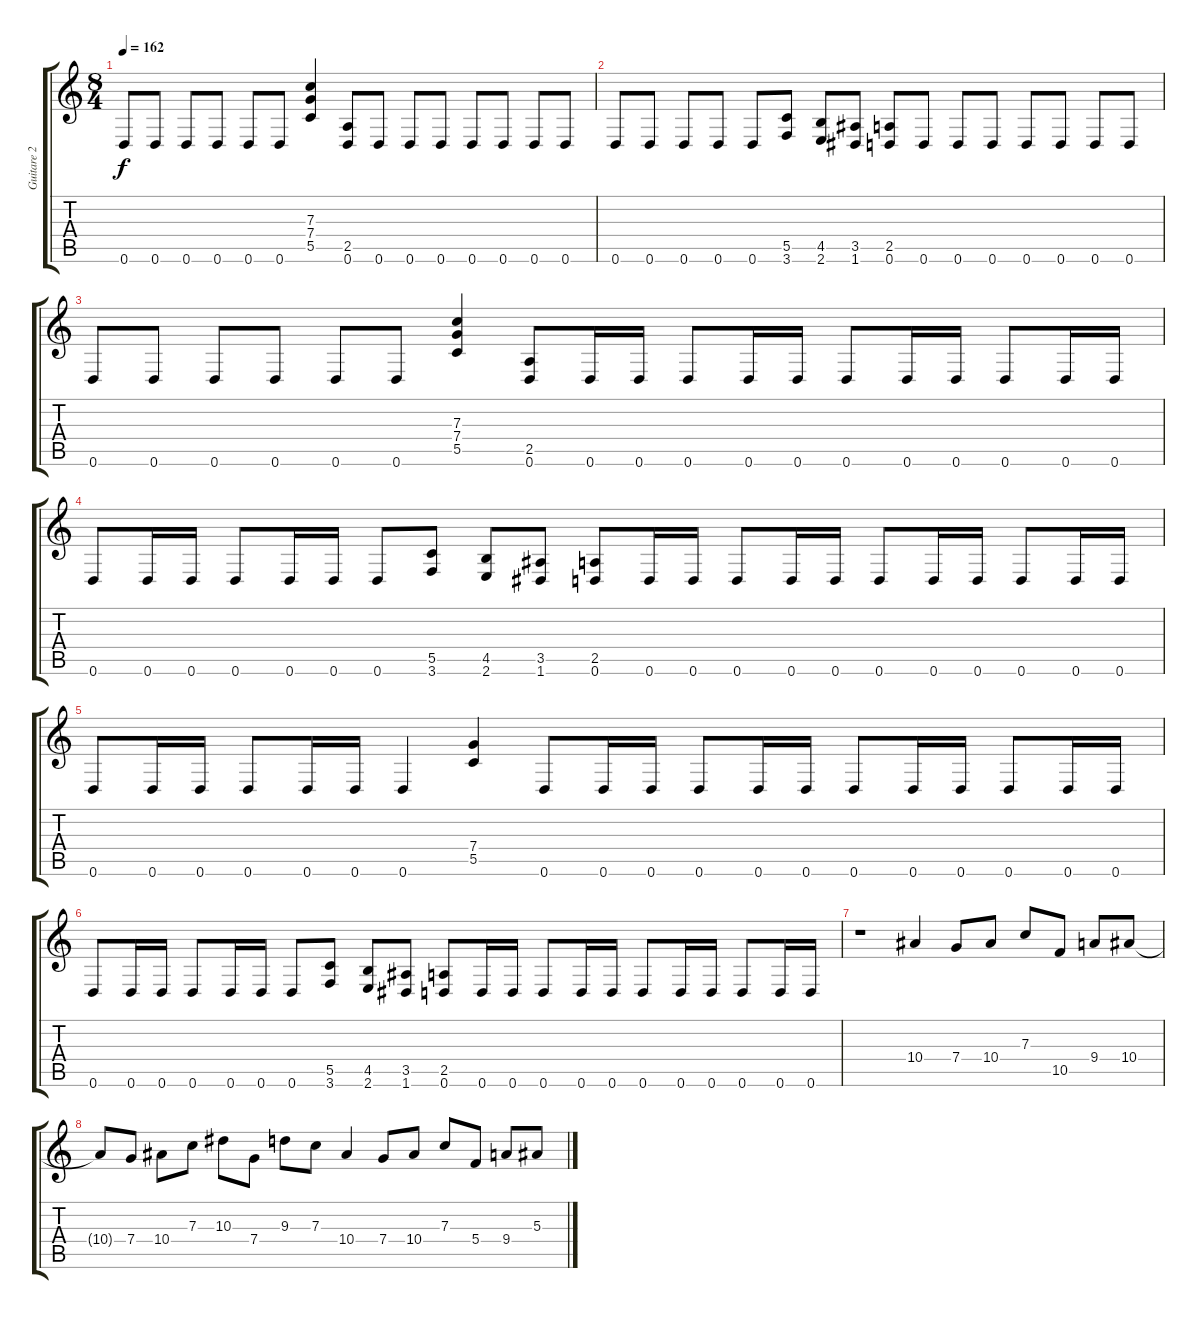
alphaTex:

\track ("Guitare 2 (melodie aigue)" "Guitare 2 ") {instrument distortionguitar}
\staff {score tabs}
\tuning (D4 A3 F3 C3 G2 D2) {hide}
\ts (8 4)
\tempo 162
\clef g2
\ks c
0.6.8{dy f} 0.6.8 0.6.8 0.6.8 0.6.8 0.6.8 (7.3 7.4 5.5).4 (2.5 0.6).8 0.6.8 0.6.8 0.6.8 0.6.8 0.6.8 0.6.8 0.6.8 |
0.6.8 0.6.8 0.6.8 0.6.8 0.6.8 (5.5 3.6).8 (4.5 2.6).8 (3.5 1.6).8 (2.5 0.6).8 0.6.8 0.6.8 0.6.8 0.6.8 0.6.8 0.6.8 0.6.8 |
0.6.8 0.6.8 0.6.8 0.6.8 0.6.8 0.6.8 (7.3 7.4 5.5).4 (2.5 0.6).8 0.6.16 0.6.16 0.6.8 0.6.16 0.6.16 0.6.8 0.6.16 0.6.16 0.6.8 0.6.16 0.6.16 |
0.6.8 0.6.16 0.6.16 0.6.8 0.6.16 0.6.16 0.6.8 (5.5 3.6).8 (4.5 2.6).8 (3.5 1.6).8 (2.5 0.6).8 0.6.16 0.6.16 0.6.8 0.6.16 0.6.16 0.6.8 0.6.16 0.6.16 0.6.8 0.6.16 0.6.16 |
0.6.8 0.6.16 0.6.16 0.6.8 0.6.16 0.6.16 0.6.4 (7.4 5.5).4 0.6.8 0.6.16 0.6.16 0.6.8 0.6.16 0.6.16 0.6.8 0.6.16 0.6.16 0.6.8 0.6.16 0.6.16 |
0.6.8 0.6.16 0.6.16 0.6.8 0.6.16 0.6.16 0.6.8 (5.5 3.6).8 (4.5 2.6).8 (3.5 1.6).8 (2.5 0.6).8 0.6.16 0.6.16 0.6.8 0.6.16 0.6.16 0.6.8 0.6.16 0.6.16 0.6.8 0.6.16 0.6.16 |
r.1 10.4.4 7.4.8 10.4.8 7.3.8 10.5.8 9.4.8 10.4.8 |
10.4{t}.8 7.4.8 10.4.8 7.3.8 10.3.8 7.4.8 9.3.8 7.3.8 10.4.4 7.4.8 10.4.8 7.3.8 5.4.8 9.4.8 5.3.8
